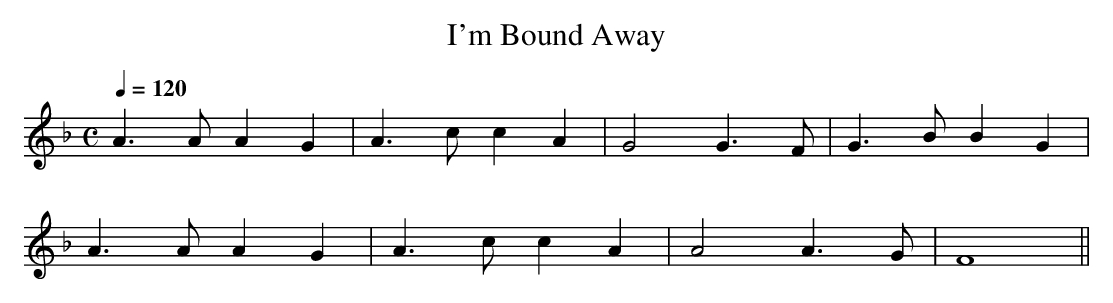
X:1
T:I'm Bound Away
M:C
L:1/4
Q:1/4=120
K:F
A>A AG|A>c cA|G2 G>F|G>B BG|
A>A AG|A>c cA|A2 A>G|F4 ||
